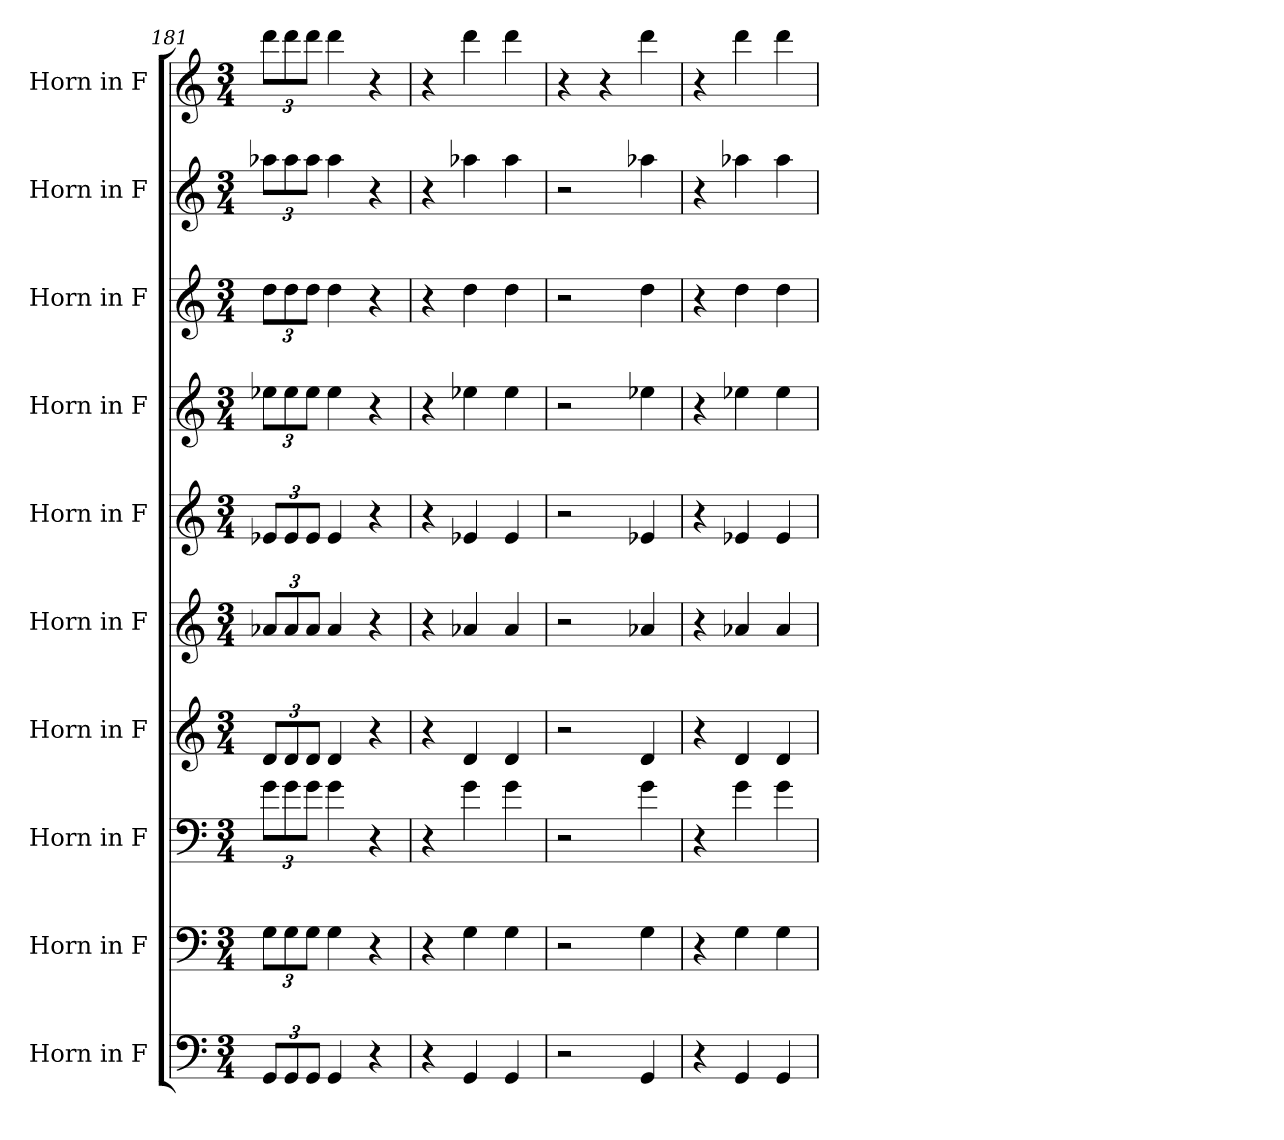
**kern	**kern	**kern	**kern	**kern	**kern	**kern	**kern	**kern	**kern
*part10	*part9	*part8	*part7	*part6	*part5	*part4	*part3	*part2	*part1
*staff10	*staff9	*staff8	*staff7	*staff6	*staff5	*staff4	*staff3	*staff2	*staff1
*I"Horn in F	*I"Horn in F	*I"Horn in F	*I"Horn in F	*I"Horn in F	*I"Horn in F	*I"Horn in F	*I"Horn in F	*I"Horn in F	*I"Horn in F
*clefF4	*clefF4	*clefF4	*clefG2	*clefG2	*clefG2	*clefG2	*clefG2	*clefG2	*clefG2
*ITrd4c7	*ITrd4c7	*ITrd4c7	*ITrd4c7	*ITrd4c7	*ITrd4c7	*ITrd4c7	*ITrd4c7	*ITrd4c7	*ITrd4c7
*k[b-]	*k[b-]	*k[b-]	*k[b-]	*k[b-]	*k[b-]	*k[b-]	*k[b-]	*k[b-]	*k[b-]
*M3/4	*M3/4	*M3/4	*M3/4	*M3/4	*M3/4	*M3/4	*M3/4	*M3/4	*M3/4
*Xbrackettup	*Xbrackettup	*Xbrackettup	*Xbrackettup	*Xbrackettup	*Xbrackettup	*Xbrackettup	*Xbrackettup	*Xbrackettup	*Xbrackettup
=181	=181	=181	=181	=181	=181	=181	=181	=181	=181
12CC/L	12C\L	12c\L	12G/L	12d-X/L	12A-X/L	12a-X\L	12g\L	12dd-X\L	12gg\L
12CC/	12C\	12c\	12G/	12d-/	12A-/	12a-\	12g\	12dd-\	12gg\
12CC/J	12C\J	12c\J	12G/J	12d-/J	12A-/J	12a-\J	12g\J	12dd-\J	12gg\J
4CC/	4C\	4c\	4G/	4d-/	4A-/	4a-\	4g\	4dd-\	4gg\
4r	4r	4r	4r	4r	4r	4r	4r	4r	4r
!!LO:LB:g=z
=182	=182	=182	=182	=182	=182	=182	=182	=182	=182
4r	4r	4r	4r	4r	4r	4r	4r	4r	4r
4CC/	4C\	4c\	4G/	4d-X/	4A-X/	4a-X\	4g\	4dd-X\	4gg\
4CC/	4C\	4c\	4G/	4d-/	4A-/	4a-\	4g\	4dd-\	4gg\
=183	=183	=183	=183	=183	=183	=183	=183	=183	=183
2r	2r	2r	2r	2r	2r	2r	2r	2r	4r
.	.	.	.	.	.	.	.	.	4r
4CC/	4C\	4c\	4G/	4d-X/	4A-X/	4a-X\	4g\	4dd-X\	4gg\
=184	=184	=184	=184	=184	=184	=184	=184	=184	=184
4r	4r	4r	4r	4r	4r	4r	4r	4r	4r
4CC/	4C\	4c\	4G/	4d-X/	4A-X/	4a-X\	4g\	4dd-X\	4gg\
4CC/	4C\	4c\	4G/	4d-/	4A-/	4a-\	4g\	4dd-\	4gg\
=	=	=	=	=	=	=	=	=	=
*-	*-	*-	*-	*-	*-	*-	*-	*-	*-
